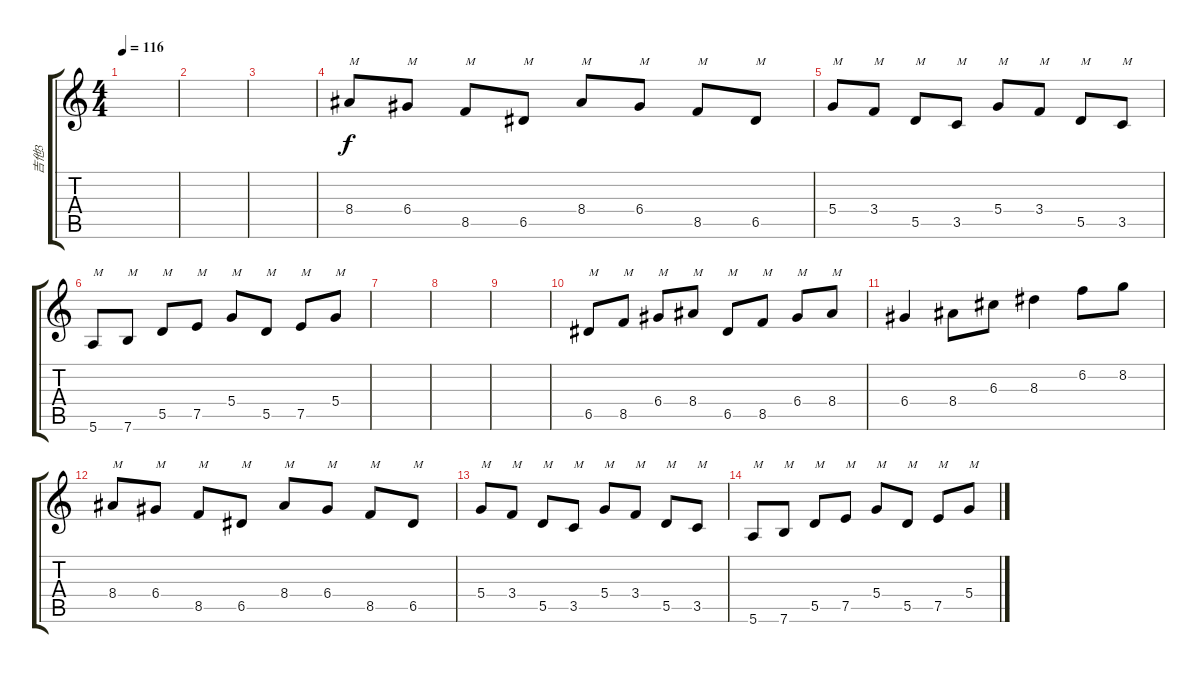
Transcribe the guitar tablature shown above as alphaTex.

\track ("吉他3" "吉他3") {instrument overdrivenguitar}
\staff {score tabs}
\tuning (E4 B3 G3 D3 A2 E2) {hide}
\ts (4 4)
\tempo 116
\clef g2
\ks c
|
|
|
8.4.8{txt "M"} 6.4.8{txt "M"} 8.5.8{txt "M"} 6.5.8{txt "M"} 8.4.8{txt "M"} 6.4.8{txt "M"} 8.5.8{txt "M"} 6.5.8{txt "M"} |
5.4.8{txt "M"} 3.4.8{txt "M"} 5.5.8{txt "M"} 3.5.8{txt "M"} 5.4.8{txt "M"} 3.4.8{txt "M"} 5.5.8{txt "M"} 3.5.8{txt "M"} |
5.6.8{txt "M"} 7.6.8{txt "M"} 5.5.8{txt "M"} 7.5.8{txt "M"} 5.4.8{txt "M"} 5.5.8{txt "M"} 7.5.8{txt "M"} 5.4.8{txt "M"} |
|
|
|
6.5.8{txt "M"} 8.5.8{txt "M"} 6.4.8{txt "M"} 8.4.8{txt "M"} 6.5.8{txt "M"} 8.5.8{txt "M"} 6.4.8{txt "M"} 8.4.8{txt "M"} |
6.4.4 8.4.8 6.3.8 8.3.4 6.2.8 8.2.8 |
8.4.8{txt "M"} 6.4.8{txt "M"} 8.5.8{txt "M"} 6.5.8{txt "M"} 8.4.8{txt "M"} 6.4.8{txt "M"} 8.5.8{txt "M"} 6.5.8{txt "M"} |
5.4.8{txt "M"} 3.4.8{txt "M"} 5.5.8{txt "M"} 3.5.8{txt "M"} 5.4.8{txt "M"} 3.4.8{txt "M"} 5.5.8{txt "M"} 3.5.8{txt "M"} |
5.6.8{txt "M"} 7.6.8{txt "M"} 5.5.8{txt "M"} 7.5.8{txt "M"} 5.4.8{txt "M"} 5.5.8{txt "M"} 7.5.8{txt "M"} 5.4.8{txt "M"}
